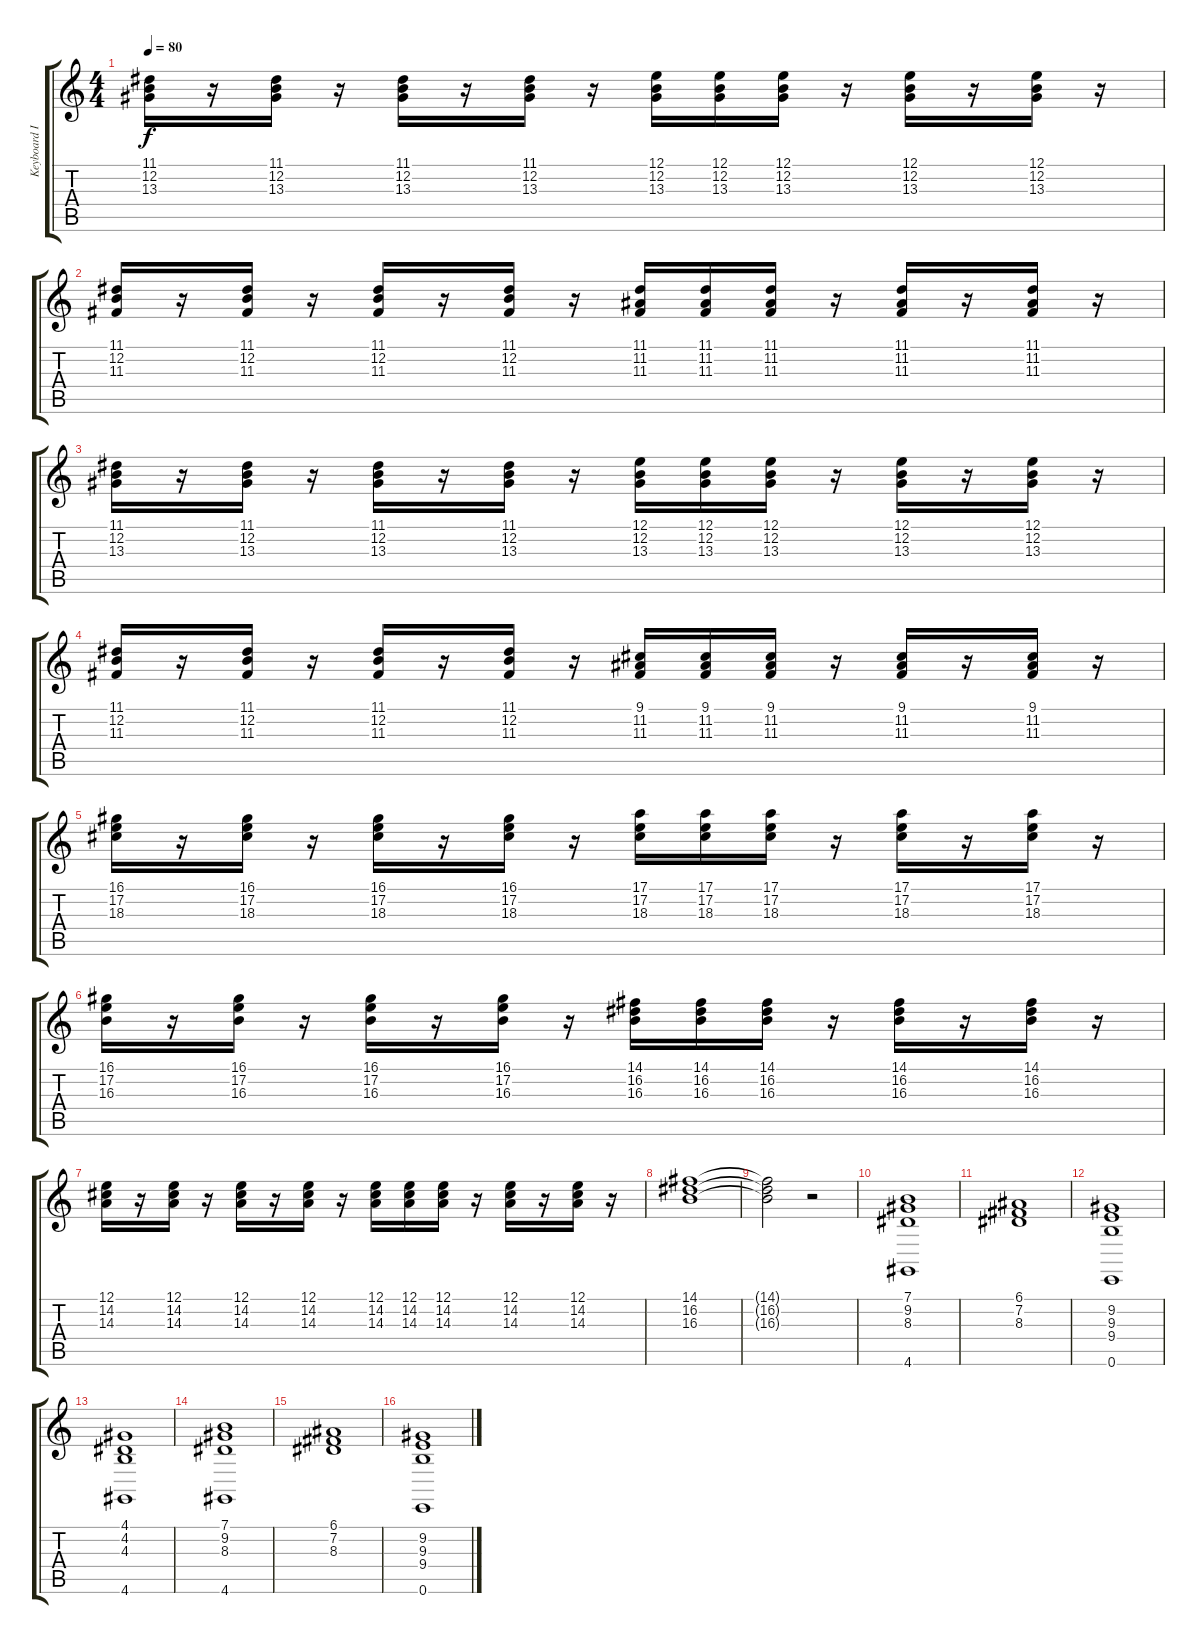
\track ("Keyboard IV" "Keyboard I") {instrument stringensemble1}
\staff {score tabs}
\tuning (E4 B3 G3 D3 A2 E2) {hide}
\ts (4 4)
\tempo 80
\clef g2
\ks c
(11.1 12.2 13.3).16{dy f} r.16 (11.1 12.2 13.3).16 r.16 (11.1 12.2 13.3).16 r.16 (11.1 12.2 13.3).16 r.16 (12.1 12.2 13.3).16 (12.1 12.2 13.3).16 (12.1 12.2 13.3).16 r.16 (12.1 12.2 13.3).16 r.16 (12.1 12.2 13.3).16 r.16 |
(11.1 12.2 11.3).16 r.16 (11.1 12.2 11.3).16 r.16 (11.1 12.2 11.3).16 r.16 (11.1 12.2 11.3).16 r.16 (11.1 11.2 11.3).16 (11.1 11.2 11.3).16 (11.1 11.2 11.3).16 r.16 (11.1 11.2 11.3).16 r.16 (11.1 11.2 11.3).16 r.16 |
(11.1 12.2 13.3).16 r.16 (11.1 12.2 13.3).16 r.16 (11.1 12.2 13.3).16 r.16 (11.1 12.2 13.3).16 r.16 (12.1 12.2 13.3).16 (12.1 12.2 13.3).16 (12.1 12.2 13.3).16 r.16 (12.1 12.2 13.3).16 r.16 (12.1 12.2 13.3).16 r.16 |
(11.1 12.2 11.3).16 r.16 (11.1 12.2 11.3).16 r.16 (11.1 12.2 11.3).16 r.16 (11.1 12.2 11.3).16 r.16 (9.1 11.2 11.3).16 (9.1 11.2 11.3).16 (9.1 11.2 11.3).16 r.16 (9.1 11.2 11.3).16 r.16 (9.1 11.2 11.3).16 r.16 |
(16.1 17.2 18.3).16 r.16 (16.1 17.2 18.3).16 r.16 (16.1 17.2 18.3).16 r.16 (16.1 17.2 18.3).16 r.16 (17.1 17.2 18.3).16 (17.1 17.2 18.3).16 (17.1 17.2 18.3).16 r.16 (17.1 17.2 18.3).16 r.16 (17.1 17.2 18.3).16 r.16 |
(16.1 17.2 16.3).16 r.16 (16.1 17.2 16.3).16 r.16 (16.1 17.2 16.3).16 r.16 (16.1 17.2 16.3).16 r.16 (14.1 16.2 16.3).16 (14.1 16.2 16.3).16 (14.1 16.2 16.3).16 r.16 (14.1 16.2 16.3).16{txt ""} r.16 (14.1 16.2 16.3).16 r.16 |
(12.1 14.2 14.3).16 r.16 (12.1 14.2 14.3).16 r.16 (12.1 14.2 14.3).16 r.16 (12.1 14.2 14.3).16 r.16 (12.1 14.2 14.3).16 (12.1 14.2 14.3).16 (12.1 14.2 14.3).16 r.16 (12.1 14.2 14.3).16 r.16 (12.1 14.2 14.3).16 r.16 |
(14.1 16.2 16.3).1 |
(14.1{t} 16.2{t} 16.3{t}).2 r.2 |
(7.1 9.2 8.3 4.6).1 |
(6.1 7.2 8.3).1 |
(9.2 9.3 9.4 0.6).1 |
(4.1 4.2 4.3 4.6).1 |
(7.1 9.2 8.3 4.6).1 |
(6.1 7.2 8.3).1 |
(9.2 9.3 9.4 0.6).1
